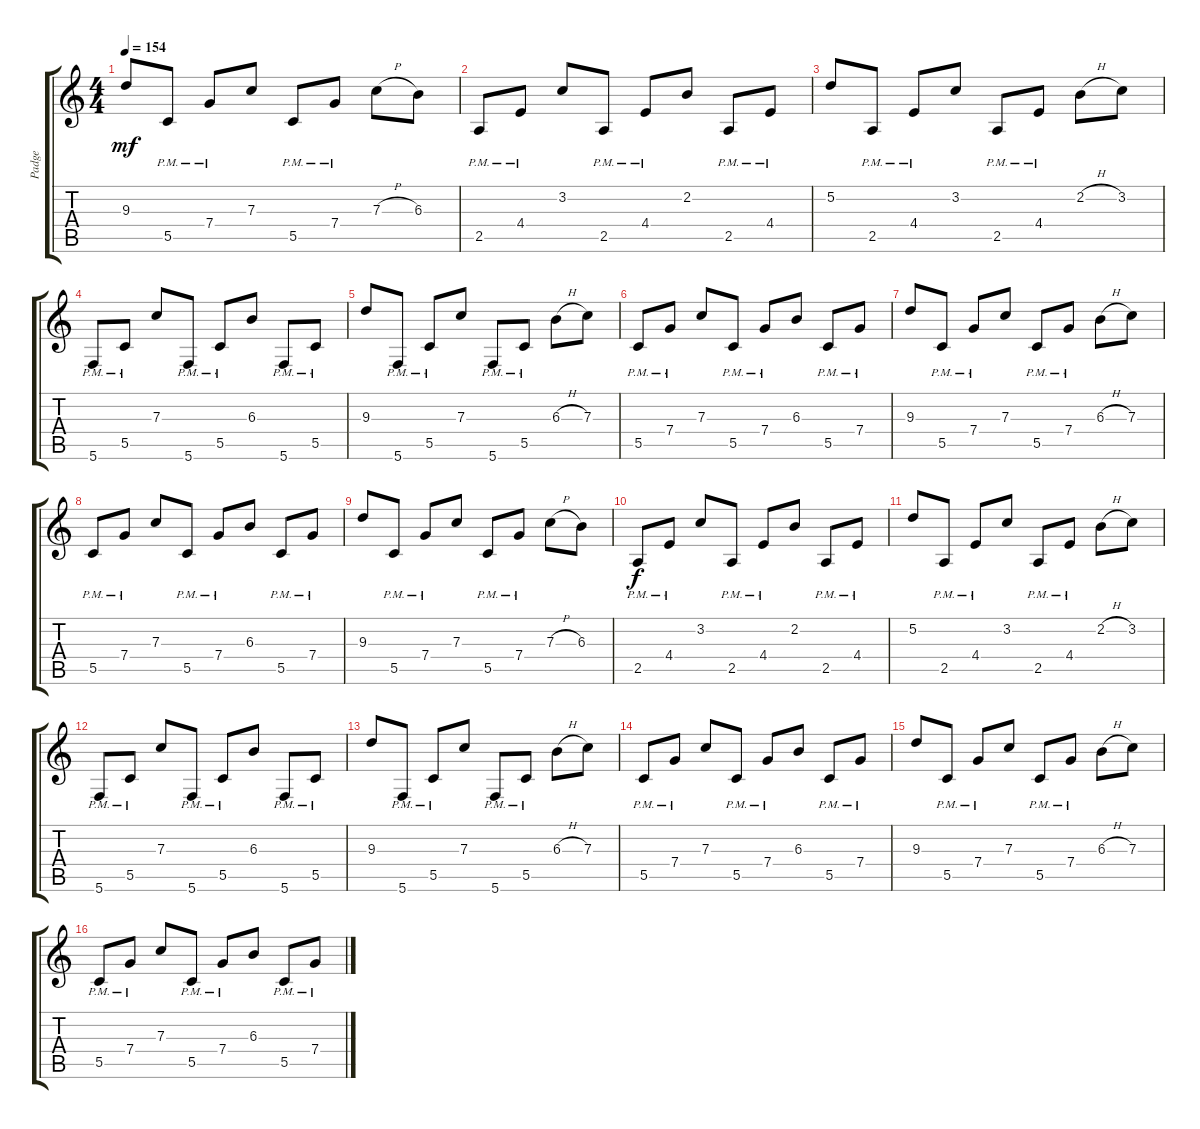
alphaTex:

\track ("Padge" "Padge") {instrument overdrivenguitar}
\staff {score tabs}
\tuning (D4 A3 F3 C3 G2 C2) {hide}
\ts (4 4)
\tempo 154
\clef g2
\ks c
9.3.8{dy mf} 5.5{pm}.8 7.4{pm}.8 7.3.8 5.5{pm}.8 7.4{pm}.8 7.3{h}.8 6.3.8 |
2.5{pm}.8 4.4{pm}.8 3.2.8 2.5{pm}.8 4.4{pm}.8 2.2.8 2.5{pm}.8 4.4{pm}.8 |
5.2.8 2.5{pm}.8 4.4{pm}.8 3.2.8 2.5{pm}.8 4.4{pm}.8 2.2{h}.8 3.2.8 |
5.6{pm}.8 5.5{pm}.8 7.3.8 5.6{pm}.8 5.5{pm}.8 6.3.8 5.6{pm}.8 5.5{pm}.8 |
9.3.8 5.6{pm}.8 5.5{pm}.8 7.3.8 5.6{pm}.8 5.5{pm}.8 6.3{h}.8 7.3.8 |
5.5{pm}.8 7.4{pm}.8 7.3.8 5.5{pm}.8 7.4{pm}.8 6.3.8 5.5{pm}.8 7.4{pm}.8 |
9.3.8 5.5{pm}.8 7.4{pm}.8 7.3.8 5.5{pm}.8 7.4{pm}.8 6.3{h}.8 7.3.8 |
5.5{pm}.8 7.4{pm}.8 7.3.8 5.5{pm}.8 7.4{pm}.8 6.3.8 5.5{pm}.8 7.4{pm}.8 |
9.3.8 5.5{pm}.8 7.4{pm}.8 7.3.8 5.5{pm}.8 7.4{pm}.8 7.3{h}.8 6.3.8 |
2.5{pm}.8{dy f} 4.4{pm}.8 3.2.8 2.5{pm}.8 4.4{pm}.8 2.2.8 2.5{pm}.8 4.4{pm}.8 |
5.2.8 2.5{pm}.8 4.4{pm}.8 3.2.8 2.5{pm}.8 4.4{pm}.8 2.2{h}.8 3.2.8 |
5.6{pm}.8 5.5{pm}.8 7.3.8 5.6{pm}.8 5.5{pm}.8 6.3.8 5.6{pm}.8 5.5{pm}.8 |
9.3.8 5.6{pm}.8 5.5{pm}.8 7.3.8 5.6{pm}.8 5.5{pm}.8 6.3{h}.8 7.3.8 |
5.5{pm}.8 7.4{pm}.8 7.3.8 5.5{pm}.8 7.4{pm}.8 6.3.8 5.5{pm}.8 7.4{pm}.8 |
9.3.8 5.5{pm}.8 7.4{pm}.8 7.3.8 5.5{pm}.8 7.4{pm}.8 6.3{h}.8 7.3.8 |
5.5{pm}.8 7.4{pm}.8 7.3.8 5.5{pm}.8 7.4{pm}.8 6.3.8 5.5{pm}.8 7.4{pm}.8
